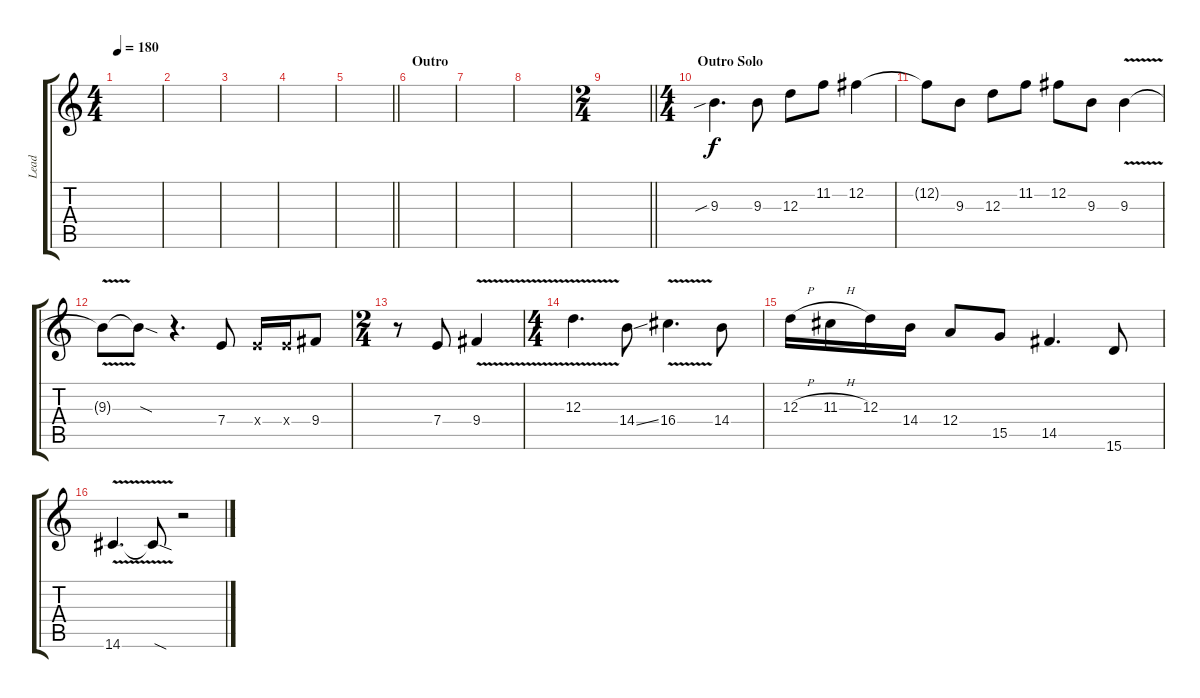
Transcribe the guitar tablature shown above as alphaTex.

\track ("Lead" "Lead") {instrument distortionguitar}
\staff {score tabs}
\tuning (B3 Gb3 D3 A2 E2 B1) {hide}
\ts (4 4)
\tempo 180
\clef g2
\ks c
|
|
|
|
\barLineRight lightlight
|
\section ("" "Outro")
|
|
|
\ts (2 4)
\barLineRight lightlight
|
\ts (4 4)
\section ("" "Outro Solo")
9.3{sib}.4{d} 9.3.8 12.3.8 11.2.8 12.2.4 |
12.2{t}.8 9.3.8 12.3.8 11.2.8 12.2.8 9.3.8 9.3{v}.4 |
9.3{t}.8 9.3{sod t}.8 r.4{d} 7.4.8 7.4{x}.16 7.4{x}.16 9.4.8 |
\ts (2 4)
r.8 7.4.8 9.4{v}.4 |
\ts (4 4)
12.3{v}.4{d} 14.4{ss}.8 16.4{v}.4{d} 14.4.8 |
12.3{h}.16 11.3{h}.16 12.3.16 14.4.16 12.4.8 15.5.8 14.5.4{d} 15.6.8 |
14.6{v}.4{d} 14.6{sod t}.8 r.2
